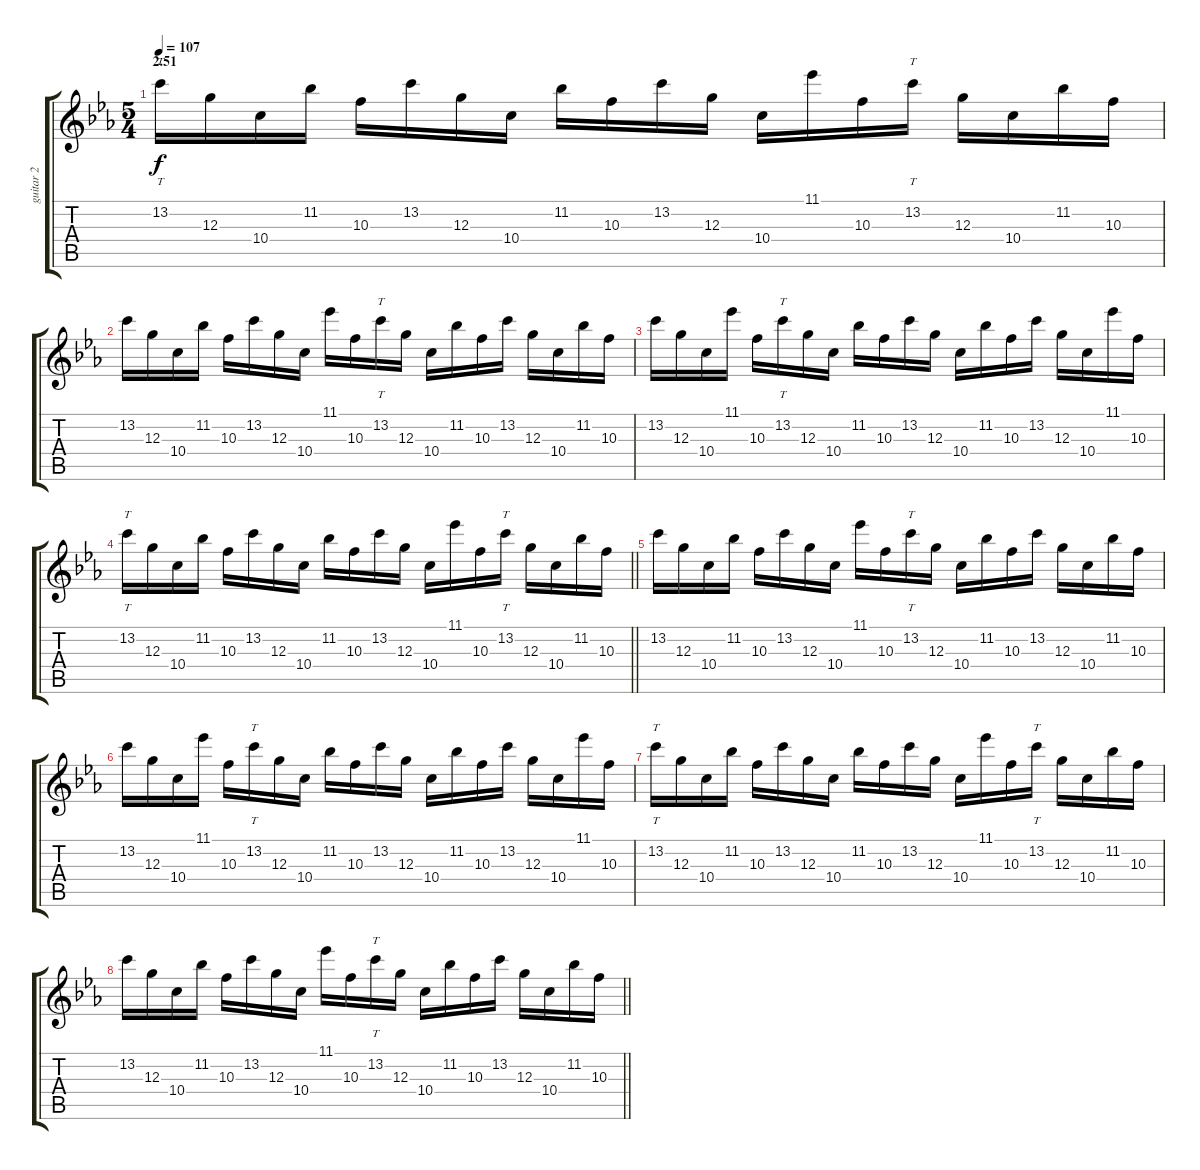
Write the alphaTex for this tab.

\track ("guitar 2" "guitar 2") {instrument electricguitarjazz}
\staff {score tabs}
\tuning (E4 B3 G3 D3 A2 E2) {hide}
\ts (5 4)
\section ("" "2.51")
\tempo 107
\clef g2
\ks eb
13.2.16{tt dy f} 12.3.16 10.4.16 11.2.16 10.3.16 13.2.16 12.3.16 10.4.16 11.2.16 10.3.16 13.2.16 12.3.16 10.4.16 11.1.16 10.3.16 13.2.16{tt} 12.3.16 10.4.16 11.2.16 10.3.16 |
13.2.16 12.3.16 10.4.16 11.2.16 10.3.16 13.2.16 12.3.16 10.4.16 11.1.16 10.3.16 13.2.16{tt} 12.3.16 10.4.16 11.2.16 10.3.16 13.2.16 12.3.16 10.4.16 11.2.16 10.3.16 |
13.2.16 12.3.16 10.4.16 11.1.16 10.3.16 13.2.16{tt} 12.3.16 10.4.16 11.2.16 10.3.16 13.2.16 12.3.16 10.4.16 11.2.16 10.3.16 13.2.16 12.3.16 10.4.16 11.1.16 10.3.16 |
\barLineRight lightlight
13.2.16{tt} 12.3.16 10.4.16 11.2.16 10.3.16 13.2.16 12.3.16 10.4.16 11.2.16 10.3.16 13.2.16 12.3.16 10.4.16 11.1.16 10.3.16 13.2.16{tt} 12.3.16 10.4.16 11.2.16 10.3.16 |
13.2.16 12.3.16 10.4.16 11.2.16 10.3.16 13.2.16 12.3.16 10.4.16 11.1.16 10.3.16 13.2.16{tt} 12.3.16 10.4.16 11.2.16 10.3.16 13.2.16 12.3.16 10.4.16 11.2.16 10.3.16 |
13.2.16 12.3.16 10.4.16 11.1.16 10.3.16 13.2.16{tt} 12.3.16 10.4.16 11.2.16 10.3.16 13.2.16 12.3.16 10.4.16 11.2.16 10.3.16 13.2.16 12.3.16 10.4.16 11.1.16 10.3.16 |
13.2.16{tt} 12.3.16 10.4.16 11.2.16 10.3.16 13.2.16 12.3.16 10.4.16 11.2.16 10.3.16 13.2.16 12.3.16 10.4.16 11.1.16 10.3.16 13.2.16{tt} 12.3.16 10.4.16 11.2.16 10.3.16 |
\barLineRight lightlight
13.2.16 12.3.16 10.4.16 11.2.16 10.3.16 13.2.16 12.3.16 10.4.16 11.1.16 10.3.16 13.2.16{tt} 12.3.16 10.4.16 11.2.16 10.3.16 13.2.16 12.3.16 10.4.16 11.2.16 10.3.16
